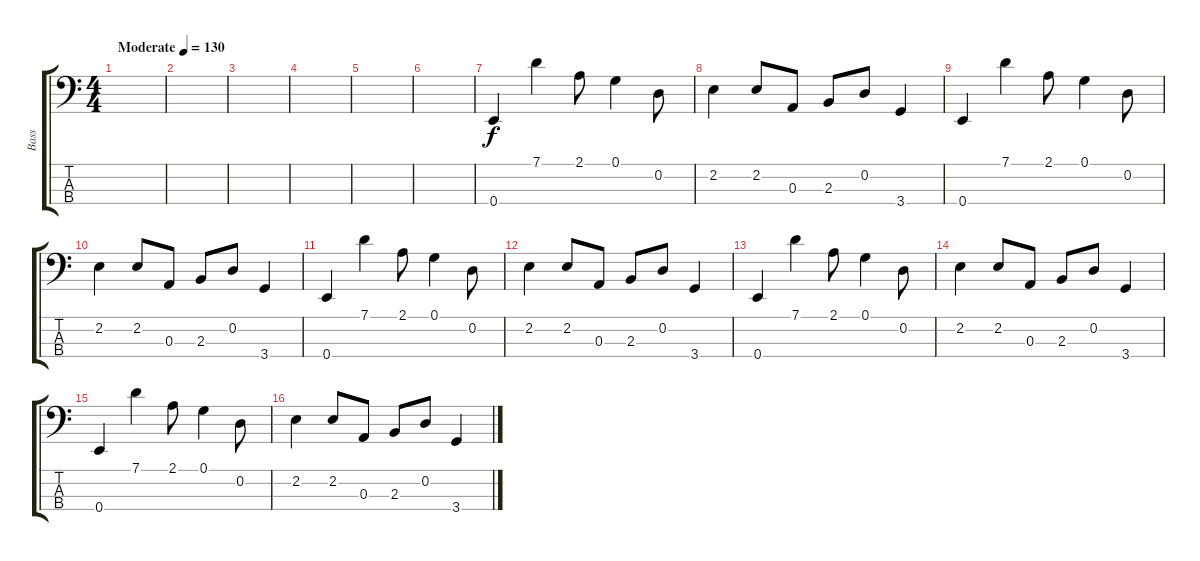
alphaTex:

\track ("Bass" "Bass") {instrument electricbassfinger}
\staff {score tabs}
\tuning (G2 D2 A1 E1) {hide}
\ts (4 4)
\tempo (130 "Moderate")
\clef f4
\ks c
|
|
|
|
|
|
0.4.4 7.1.4 2.1.8 0.1.4 0.2.8 |
2.2.4 2.2.8 0.3.8 2.3.8 0.2.8 3.4.4 |
0.4.4 7.1.4 2.1.8 0.1.4 0.2.8 |
2.2.4 2.2.8 0.3.8 2.3.8 0.2.8 3.4.4 |
0.4.4 7.1.4 2.1.8 0.1.4 0.2.8 |
2.2.4 2.2.8 0.3.8 2.3.8 0.2.8 3.4.4 |
0.4.4 7.1.4 2.1.8 0.1.4 0.2.8 |
2.2.4 2.2.8 0.3.8 2.3.8 0.2.8 3.4.4 |
0.4.4 7.1.4 2.1.8 0.1.4 0.2.8 |
2.2.4 2.2.8 0.3.8 2.3.8 0.2.8 3.4.4
